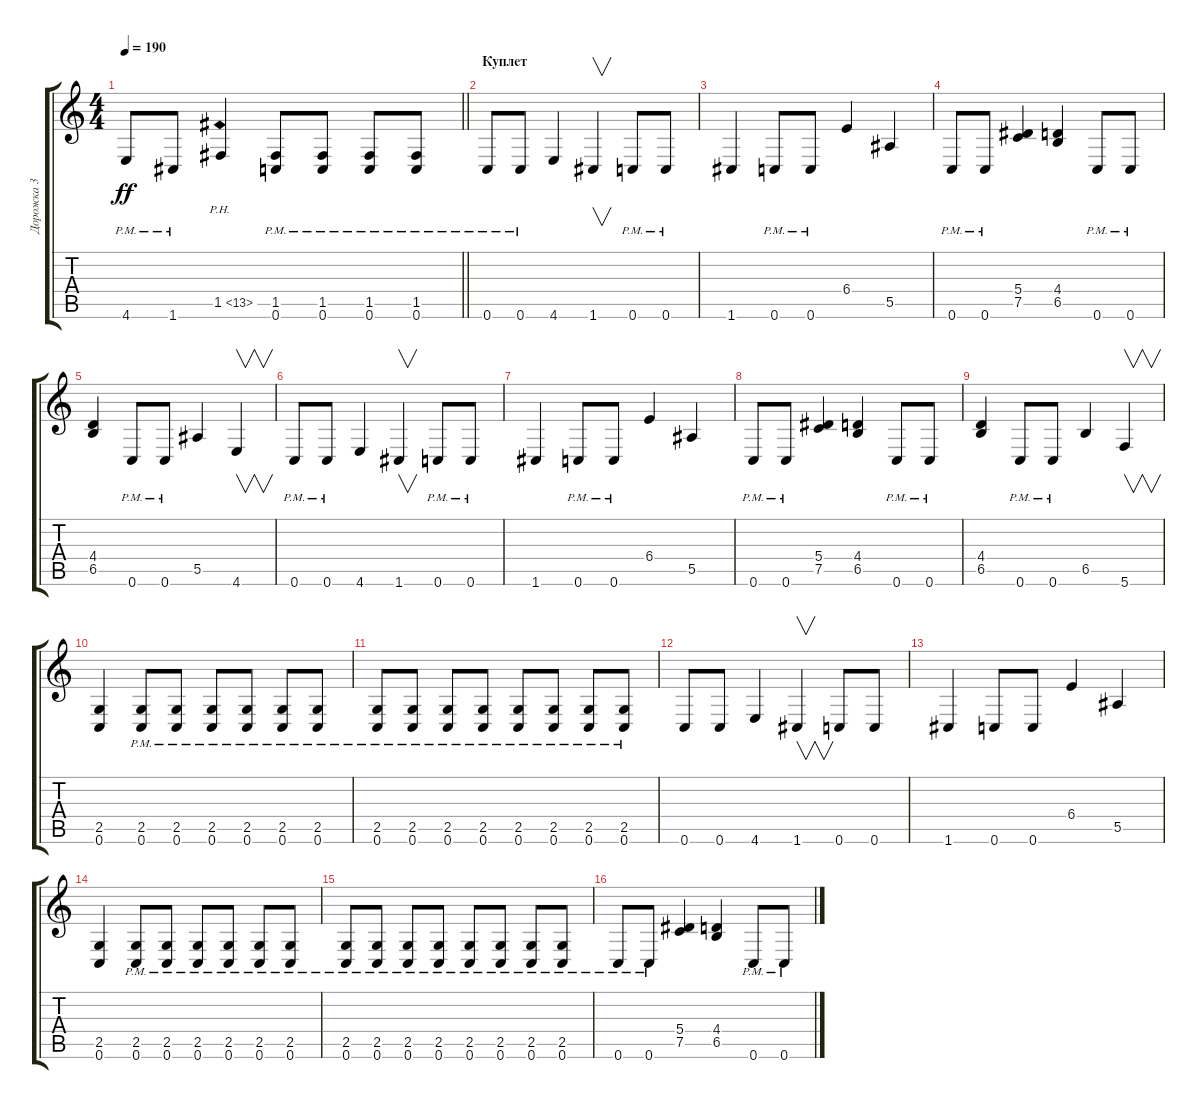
\track ("Дорожка 3" "Дорожка 3") {instrument distortionguitar}
\staff {score tabs}
\tuning (C4 G3 Eb3 Bb2 F2 C2) {hide}
\ts (4 4)
\tempo 190
\clef g2
\barLineRight lightlight
\ks c
4.6{pm}.8{dy ff} 1.6{pm}.8 1.5{ph 12}.4{instrument guitarharmonics} (1.5{pm} 0.6{pm}).8{instrument distortionguitar} (1.5{pm} 0.6{pm}).8 (1.5{pm} 0.6{pm}).8 (1.5{pm} 0.6{pm}).8 |
\section ("" "Куплет")
0.6{pm}.8 0.6{pm}.8 4.6.4 1.6.4{v} 0.6{pm}.8 0.6{pm}.8 |
1.6.4 0.6{pm}.8 0.6{pm}.8 6.4.4{instrument guitarharmonics} 5.5.4 |
0.6{pm}.8{instrument distortionguitar} 0.6{pm}.8 (5.4 7.5).4 (4.4 6.5).4 0.6{pm}.8 0.6{pm}.8 |
(4.4 6.5).4 0.6{pm}.8 0.6{pm}.8 5.5.4 4.6.4{v} |
0.6{pm}.8 0.6{pm}.8 4.6.4 1.6.4{v} 0.6{pm}.8 0.6{pm}.8 |
1.6.4 0.6{pm}.8 0.6{pm}.8 6.4.4{instrument guitarharmonics} 5.5.4 |
0.6{pm}.8{instrument distortionguitar} 0.6{pm}.8 (5.4 7.5).4 (4.4 6.5).4 0.6{pm}.8 0.6{pm}.8 |
(4.4 6.5).4 0.6{pm}.8 0.6{pm}.8 6.5.4 5.6.4{v} |
(2.5 0.6).4 (2.5{pm} 0.6{pm}).8 (2.5{pm} 0.6{pm}).8 (2.5{pm} 0.6{pm}).8 (2.5{pm} 0.6{pm}).8 (2.5{pm} 0.6{pm}).8 (2.5{pm} 0.6{pm}).8 |
(2.5{pm} 0.6{pm}).8 (2.5{pm} 0.6{pm}).8 (2.5{pm} 0.6{pm}).8 (2.5{pm} 0.6{pm}).8 (2.5{pm} 0.6{pm}).8 (2.5{pm} 0.6{pm}).8 (2.5{pm} 0.6{pm}).8 (2.5{pm} 0.6{pm}).8 |
0.6.8 0.6.8 4.6.4 1.6.4{v} 0.6.8 0.6.8 |
1.6.4 0.6.8 0.6.8 6.4.4{instrument guitarharmonics} 5.5.4 |
(2.5 0.6).4{instrument distortionguitar} (2.5{pm} 0.6{pm}).8 (2.5{pm} 0.6{pm}).8 (2.5{pm} 0.6{pm}).8 (2.5{pm} 0.6{pm}).8 (2.5{pm} 0.6{pm}).8 (2.5{pm} 0.6{pm}).8 |
(2.5{pm} 0.6{pm}).8 (2.5{pm} 0.6{pm}).8 (2.5{pm} 0.6{pm}).8 (2.5{pm} 0.6{pm}).8 (2.5{pm} 0.6{pm}).8 (2.5{pm} 0.6{pm}).8 (2.5{pm} 0.6{pm}).8 (2.5{pm} 0.6{pm}).8 |
0.6{pm}.8{instrument distortionguitar} 0.6{pm}.8 (5.4 7.5).4 (4.4 6.5).4 0.6{pm}.8 0.6{pm}.8
